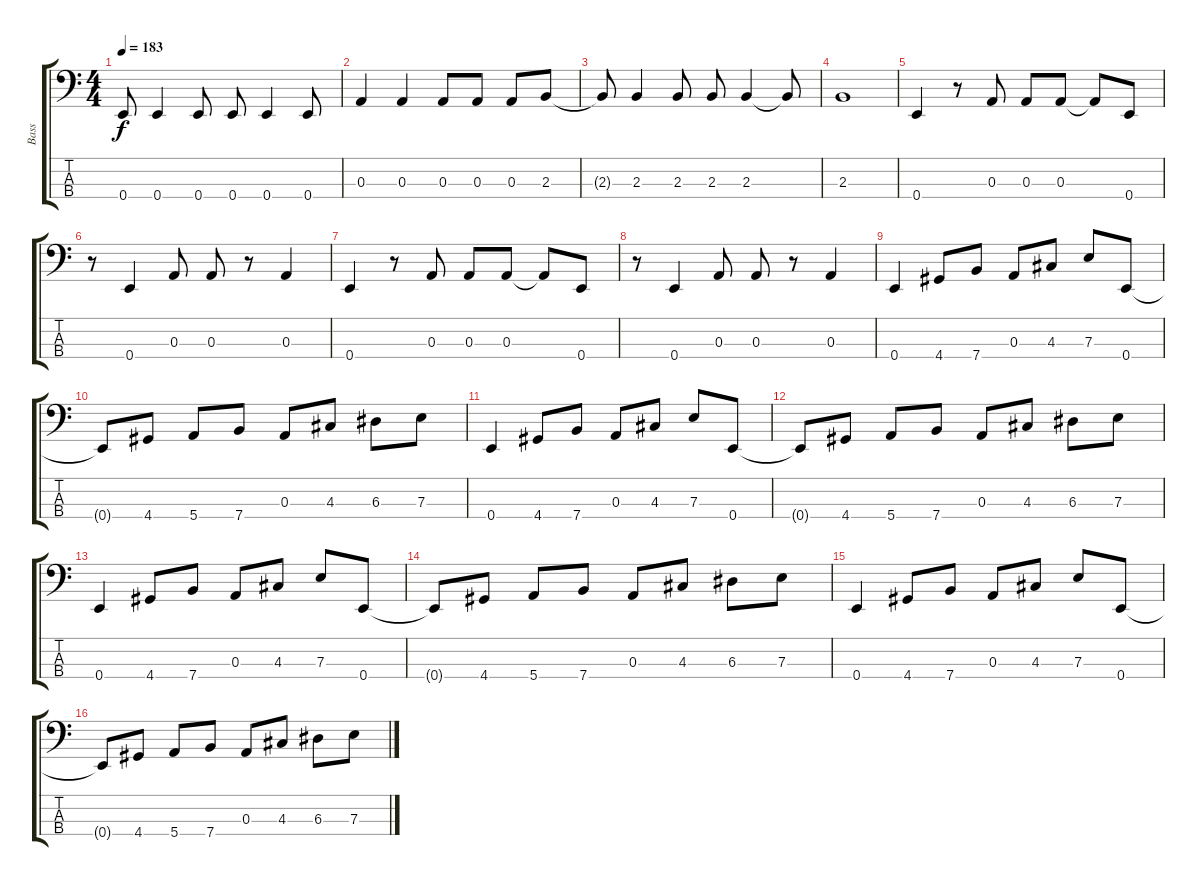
\track ("Bass" "Bass") {instrument electricbassfinger}
\staff {score tabs}
\tuning (G2 D2 A1 E1) {hide}
\ts (4 4)
\tempo 183
\clef f4
\ks c
0.4{t}.8{dy f} 0.4.4 0.4.8 0.4.8 0.4.4 0.4.8 |
0.3.4 0.3.4 0.3.8 0.3.8 0.3.8 2.3.8 |
2.3{t}.8 2.3.4 2.3.8 2.3.8 2.3.4 2.3{t}.8 |
2.3.1 |
0.4.4 r.8 0.3.8 0.3.8 0.3.8 0.3{t}.8 0.4.8 |
r.8 0.4.4 0.3.8 0.3.8 r.8 0.3.4 |
0.4.4 r.8 0.3.8 0.3.8 0.3.8 0.3{t}.8 0.4.8 |
r.8 0.4.4 0.3.8 0.3.8 r.8 0.3.4 |
0.4.4 4.4.8 7.4.8 0.3.8 4.3.8 7.3.8 0.4.8 |
0.4{t}.8 4.4.8 5.4.8 7.4.8 0.3.8 4.3.8 6.3.8 7.3.8 |
0.4.4 4.4.8 7.4.8 0.3.8 4.3.8 7.3.8 0.4.8 |
0.4{t}.8 4.4.8 5.4.8 7.4.8 0.3.8 4.3.8 6.3.8 7.3.8 |
0.4.4 4.4.8 7.4.8 0.3.8 4.3.8 7.3.8 0.4.8 |
0.4{t}.8 4.4.8 5.4.8 7.4.8 0.3.8 4.3.8 6.3.8 7.3.8 |
0.4.4 4.4.8 7.4.8 0.3.8 4.3.8 7.3.8 0.4.8 |
0.4{t}.8 4.4.8 5.4.8 7.4.8 0.3.8 4.3.8 6.3.8 7.3.8
